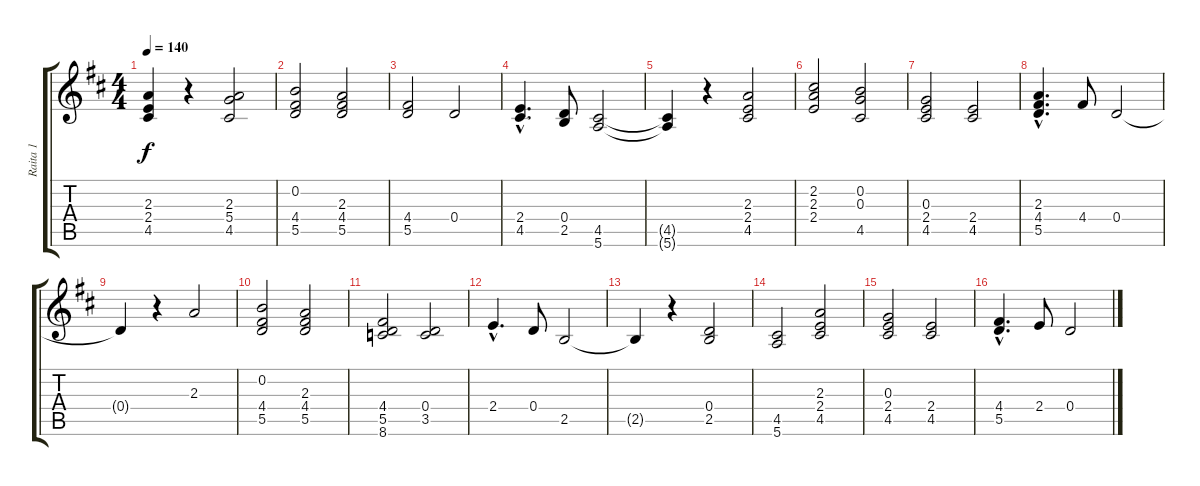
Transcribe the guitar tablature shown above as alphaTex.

\track ("Raita 1" "Raita 1") {instrument acousticguitarnylon}
\staff {score tabs}
\tuning (E4 B3 G3 D3 A2 E2) {hide}
\ts (4 4)
\tempo 140
\clef g2
\ks d
(2.3 2.4 4.5).4{dy f} r.4 (2.3 5.4 4.5).2 |
(0.2 4.4 5.5).2 (2.3 4.4 5.5).2 |
(4.4 5.5).2 0.4.2 |
(2.4{hac} 4.5{hac}).4{d} (0.4 2.5).8 (4.5 5.6).2 |
(4.5{t} 5.6{t}).4 r.4 (2.3 2.4 4.5).2 |
(2.2 2.3 2.4).2 (0.2 0.3 4.5).2 |
(0.3 2.4 4.5).2 (2.4 4.5).2 |
(2.3{hac} 4.4{hac} 5.5{hac}).4{d} 4.4.8 0.4.2 |
0.4{t}.4 r.4 2.3.2 |
(0.2 4.4 5.5).2 (2.3 4.4 5.5).2 |
(4.4 5.5 8.6).2 (0.4 3.5).2 |
2.4{hac}.4{d} 0.4.8 2.5.2 |
2.5{t}.4 r.4 (0.4 2.5).2 |
(4.5 5.6).2 (2.3 2.4 4.5).2 |
(0.3 2.4 4.5).2 (2.4 4.5).2 |
(4.4{hac} 5.5{hac}).4{d} 2.4.8 0.4.2
